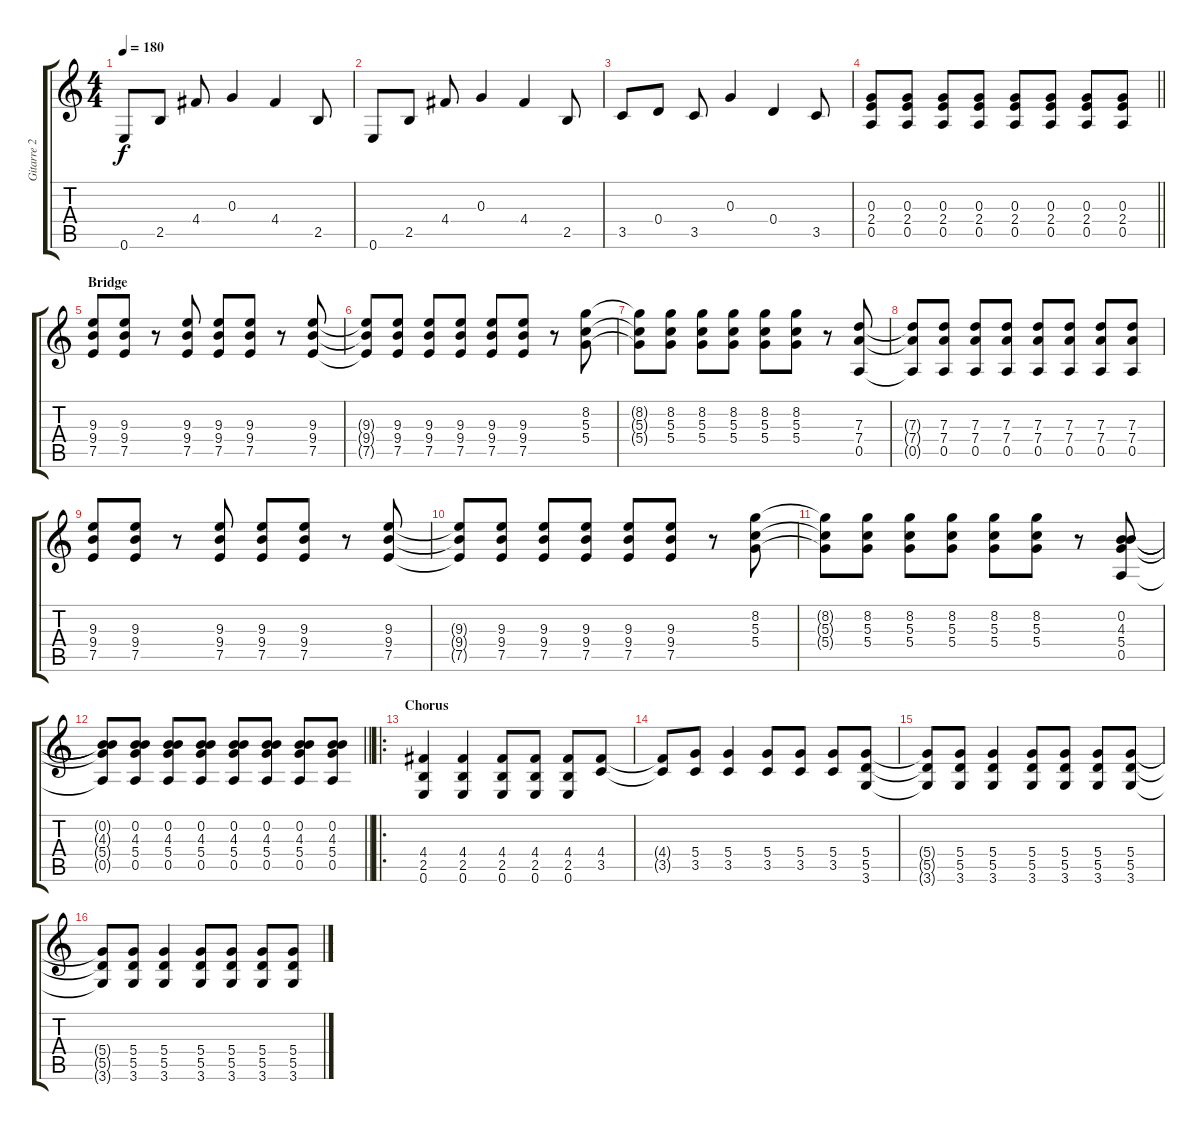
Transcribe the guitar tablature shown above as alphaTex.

\track ("Gitarre 2" "Gitarre 2") {instrument overdrivenguitar}
\staff {score tabs}
\tuning (E4 B3 G3 D3 A2 E2) {hide}
\ts (4 4)
\tempo 180
\clef g2
\ks c
0.6.8{dy f} 2.5.8 4.4.8 0.3.4 4.4.4 2.5.8 |
0.6.8 2.5.8 4.4.8 0.3.4 4.4.4 2.5.8 |
3.5.8 0.4.8 3.5.8 0.3.4 0.4.4 3.5.8 |
\barLineRight lightlight
(0.3 2.4 0.5).8{instrument overdrivenguitar} (0.3 2.4 0.5).8 (0.3 2.4 0.5).8 (0.3 2.4 0.5).8 (0.3 2.4 0.5).8 (0.3 2.4 0.5).8 (0.3 2.4 0.5).8 (0.3 2.4 0.5).8 |
\section ("" "Bridge")
(9.3 9.4 7.5).8 (9.3 9.4 7.5).8 r.8 (9.3 9.4 7.5).8 (9.3 9.4 7.5).8 (9.3 9.4 7.5).8 r.8 (9.3 9.4 7.5).8 |
(9.3{t} 9.4{t} 7.5{t}).8 (9.3 9.4 7.5).8 (9.3 9.4 7.5).8 (9.3 9.4 7.5).8 (9.3 9.4 7.5).8 (9.3 9.4 7.5).8 r.8 (8.2 5.3 5.4).8 |
(8.2{t} 5.3{t} 5.4{t}).8 (8.2 5.3 5.4).8 (8.2 5.3 5.4).8 (8.2 5.3 5.4).8 (8.2 5.3 5.4).8 (8.2 5.3 5.4).8 r.8 (7.3 7.4 0.5).8 |
(7.3{t} 7.4{t} 0.5{t}).8 (7.3 7.4 0.5).8 (7.3 7.4 0.5).8 (7.3 7.4 0.5).8 (7.3 7.4 0.5).8 (7.3 7.4 0.5).8 (7.3 7.4 0.5).8 (7.3 7.4 0.5).8 |
(9.3 9.4 7.5).8 (9.3 9.4 7.5).8 r.8 (9.3 9.4 7.5).8 (9.3 9.4 7.5).8 (9.3 9.4 7.5).8 r.8 (9.3 9.4 7.5).8 |
(9.3{t} 9.4{t} 7.5{t}).8 (9.3 9.4 7.5).8 (9.3 9.4 7.5).8 (9.3 9.4 7.5).8 (9.3 9.4 7.5).8 (9.3 9.4 7.5).8 r.8 (8.2 5.3 5.4).8 |
(8.2{t} 5.3{t} 5.4{t}).8 (8.2 5.3 5.4).8 (8.2 5.3 5.4).8 (8.2 5.3 5.4).8 (8.2 5.3 5.4).8 (8.2 5.3 5.4).8 r.8 (0.2 4.3 5.4 0.5).8 |
\barLineRight lightlight
(0.2{t} 4.3{t} 5.4{t} 0.5{t}).8 (0.2 4.3 5.4 0.5).8 (0.2 4.3 5.4 0.5).8 (0.2 4.3 5.4 0.5).8 (0.2 4.3 5.4 0.5).8 (0.2 4.3 5.4 0.5).8 (0.2 4.3 5.4 0.5).8 (0.2 4.3 5.4 0.5).8 |
\ro
\section ("" "Chorus")
(4.4 2.5 0.6).4 (4.4 2.5 0.6).4 (4.4 2.5 0.6).8 (4.4 2.5 0.6).8 (4.4 2.5 0.6).8 (4.4 3.5).8 |
(4.4{t} 3.5{t}).8 (5.4 3.5).8 (5.4 3.5).4 (5.4 3.5).8 (5.4 3.5).8 (5.4 3.5).8 (5.4 5.5 3.6).8 |
(5.4{t} 5.5{t} 3.6{t}).8 (5.4 5.5 3.6).8 (5.4 5.5 3.6).4 (5.4 5.5 3.6).8 (5.4 5.5 3.6).8 (5.4 5.5 3.6).8 (5.4 5.5 3.6).8 |
(5.4{t} 5.5{t} 3.6{t}).8 (5.4 5.5 3.6).8 (5.4 5.5 3.6).4 (5.4 5.5 3.6).8 (5.4 5.5 3.6).8 (5.4 5.5 3.6).8 (5.4 5.5 3.6).8
